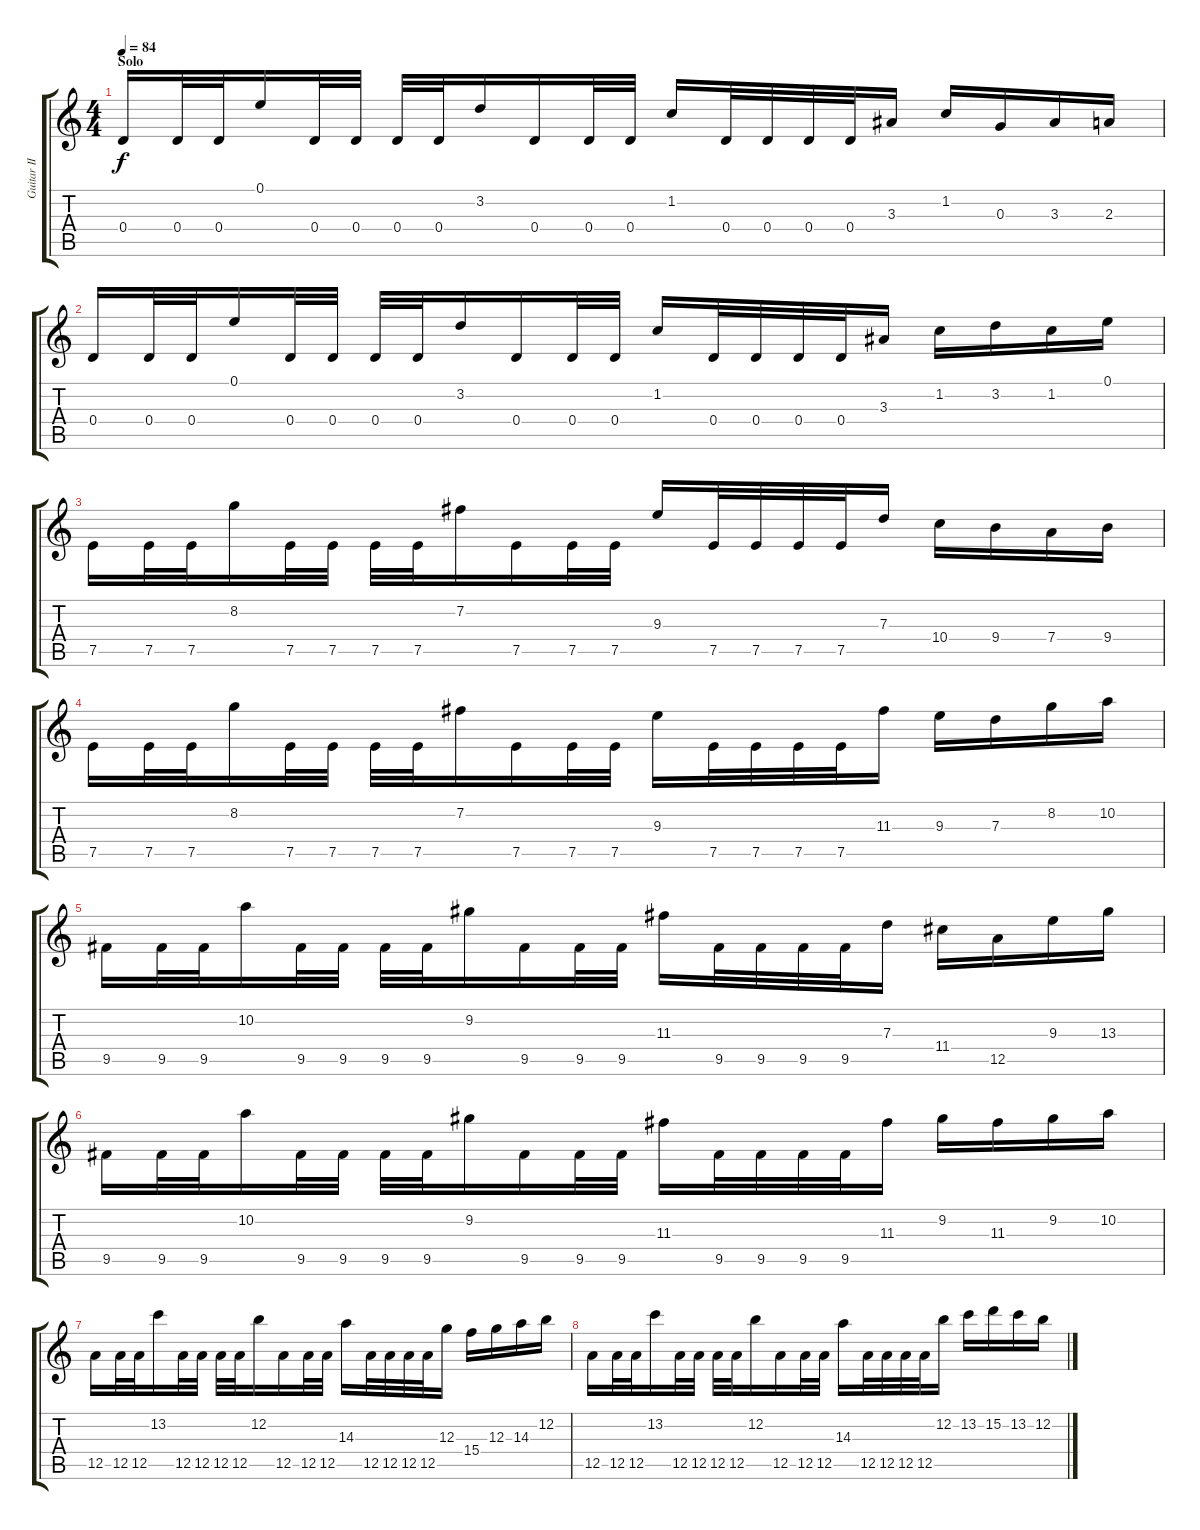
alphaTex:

\track ("Guitar II" "Guitar II") {instrument distortionguitar}
\staff {score tabs}
\tuning (E4 B3 G3 D3 A2 E2) {hide}
\ts (4 4)
\section ("" "Solo")
\tempo 84
\clef g2
\ks c
0.4.16{dy f} 0.4.32 0.4.32 0.1.16 0.4.32 0.4.32 0.4.32 0.4.32 3.2.16 0.4.16 0.4.32 0.4.32 1.2.16 0.4.32 0.4.32 0.4.32 0.4.32 3.3.16 1.2.16 0.3.16 3.3.16 2.3.16 |
0.4.16 0.4.32 0.4.32 0.1.16 0.4.32 0.4.32 0.4.32 0.4.32 3.2.16 0.4.16 0.4.32 0.4.32 1.2.16 0.4.32 0.4.32 0.4.32 0.4.32 3.3.16 1.2.16 3.2.16 1.2.16 0.1.16 |
7.5.16 7.5.32 7.5.32 8.2.16 7.5.32 7.5.32 7.5.32 7.5.32 7.2.16 7.5.16 7.5.32 7.5.32 9.3.16 7.5.32 7.5.32 7.5.32 7.5.32 7.3.16 10.4.16 9.4.16 7.4.16 9.4.16 |
7.5.16 7.5.32 7.5.32 8.2.16 7.5.32 7.5.32 7.5.32 7.5.32 7.2.16 7.5.16 7.5.32 7.5.32 9.3.16 7.5.32 7.5.32 7.5.32 7.5.32 11.3.16 9.3.16 7.3.16 8.2.16 10.2.16 |
9.5.16 9.5.32 9.5.32 10.2.16 9.5.32 9.5.32 9.5.32 9.5.32 9.2.16 9.5.16 9.5.32 9.5.32 11.3.16 9.5.32 9.5.32 9.5.32 9.5.32 7.3.16 11.4.16 12.5.16 9.3.16 13.3.16 |
9.5.16 9.5.32 9.5.32 10.2.16 9.5.32 9.5.32 9.5.32 9.5.32 9.2.16 9.5.16 9.5.32 9.5.32 11.3.16 9.5.32 9.5.32 9.5.32 9.5.32 11.3.16 9.2.16 11.3.16 9.2.16 10.2.16 |
12.5.16 12.5.32 12.5.32 13.2.16 12.5.32 12.5.32 12.5.32 12.5.32 12.2.16 12.5.16 12.5.32 12.5.32 14.3.16 12.5.32 12.5.32 12.5.32 12.5.32 12.3.16 15.4.16 12.3.16 14.3.16 12.2.16 |
12.5.16 12.5.32 12.5.32 13.2.16 12.5.32 12.5.32 12.5.32 12.5.32 12.2.16 12.5.16 12.5.32 12.5.32 14.3.16 12.5.32 12.5.32 12.5.32 12.5.32 12.2.16 13.2.16 15.2.16 13.2.16 12.2.16
